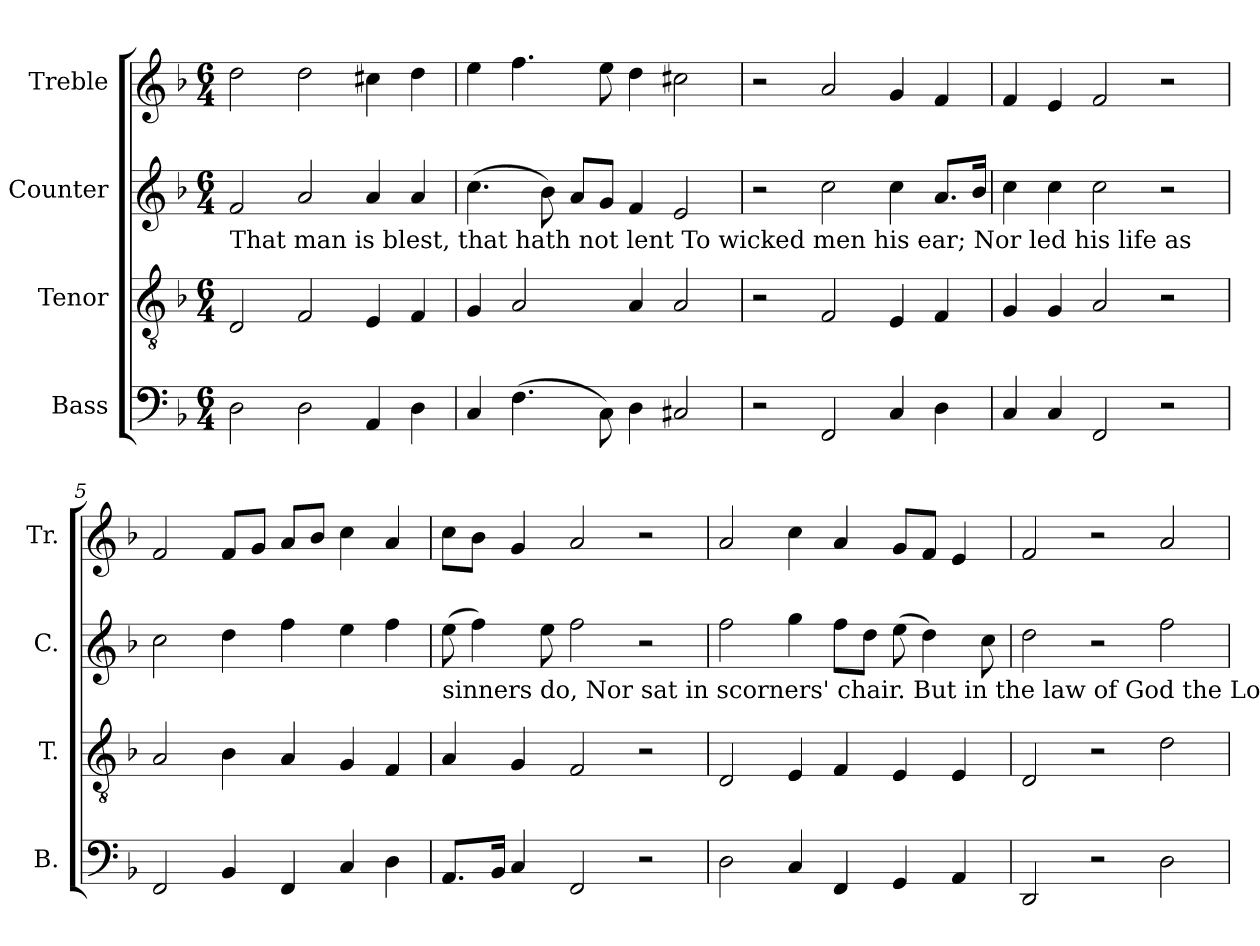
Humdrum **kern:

**kern	**kern	**kern	**kern
*part4	*part3	*part2	*part1
*staff4	*staff3	*staff2	*staff1
*I"Bass	*I"Tenor	*I"Counter	*I"Treble
*I'B.	*I'T.	*I'C.	*I'Tr.
*clefF4	*clefGv2	*clefG2	*clefG2
*k[b-]	*k[b-]	*k[b-]	*k[b-]
*M6/4	*M6/4	*M6/4	*M6/4
=1	=1	=1	=1
!	!	!LO:TX:b:t=That man is blest, that         hath  not lent                 To   wicked   men his ear;                Nor    led   his    life   as	!
2D\	2D/	2f/	2dd\
2D\	2F/	2a/	2dd\
4AA/	4E/	4a/	4cc#X\
4D\	4F/	4a/	4dd\
=2	=2	=2	=2
4C/	4G/	(4.cc\	4ee\
(4.F\	2A/	.	4.ff\
.	.	8b-\)	.
.	.	8a/L	.
8C\)	.	8g/J	8ee\
4D\	4A/	4f/	4dd\
2C#X/	2A/	2e/	2cc#X\
=3	=3	=3	=3
2r	2r	2r	2r
2FF/	2F/	2cc\	2a/
4C/	4E/	4cc\	4g/
4D\	4F/	8.a/L	4f/
.	.	16b-/Jk	.
=4	=4	=4	=4
4C/	4G/	4cc\	4f/
4C/	4G/	4cc\	4e/
2FF/	2A/	2cc\	2f/
2r	2r	2r	2r
=5	=5	=5	=5
2FF/	2A/	2cc\	2f/
4BB-/	4B-\	4dd\	8f/L
.	.	.	8g/J
4FF/	4A/	4ff\	8a/L
.	.	.	8b-/J
4C/	4G/	4ee\	4cc\
4D\	4F/	4ff\	4a/
=6	=6	=6	=6
!	!	!LO:TX:b:t=sinners      do,                  Nor  sat  in     scorners'       chair.            But       in    the    law      of   God  the   Lord         Doth	!
8.AA/L	4A/	(8ee\	8cc\L
.	.	4ff\)	8b-\J
16BB-/Jk	.	.	.
4C/	4G/	.	4g/
.	.	8ee\	.
2FF/	2F/	2ff\	2a/
2r	2r	2r	2r
=7	=7	=7	=7
2D\	2D/	2ff\	2a/
4C/	4E/	4gg\	4cc\
4FF/	4F/	8ff\L	4a/
.	.	8dd\J	.
4GG/	4E/	(8ee\	8g/L
.	.	4dd\)	8f/J
4AA/	4E/	.	4e/
.	.	8cc\	.
=8	=8	=8	=8
2DD/	2D/	2dd\	2f/
2r	2r	2r	2r
2D\	2d\	2ff\	2a/
=	=	=	=
*-	*-	*-	*-
